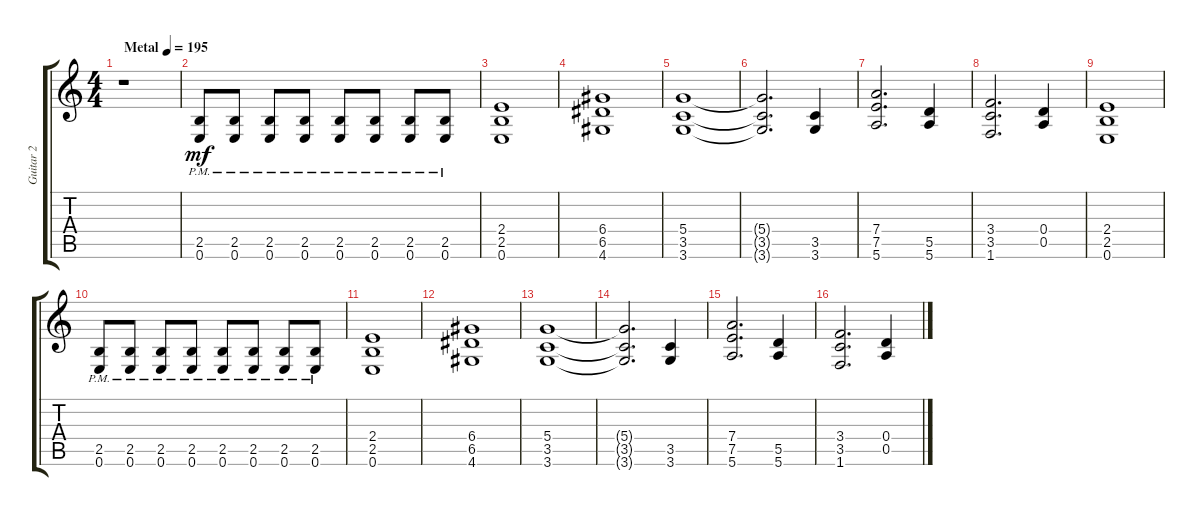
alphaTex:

\track ("Guitar 2" "Guitar 2") {instrument distortionguitar bank 255}
\staff {score tabs}
\tuning (E4 B3 G3 D3 A2 E2) {hide}
\ts (4 4)
\tempo (195 "Metal")
\clef g2
\ks c
r.1{dy mf instrument distortionguitar} |
(2.5{pm} 0.6).8 (2.5{pm} 0.6).8 (2.5{pm} 0.6).8 (2.5{pm} 0.6).8 (2.5{pm} 0.6).8 (2.5{pm} 0.6).8 (2.5{pm} 0.6).8 (2.5{pm} 0.6).8 |
(2.4 2.5 0.6).1 |
(6.4 6.5 4.6).1 |
(5.4 3.5 3.6).1 |
(5.4{t} 3.5{t} 3.6{t}).2{d} (3.5 3.6).4 |
(7.4 7.5 5.6).2{d} (5.5 5.6).4 |
(3.4 3.5 1.6).2{d} (0.4 0.5).4 |
(2.4 2.5 0.6).1 |
(2.5{pm} 0.6{pm}).8 (2.5{pm} 0.6{pm}).8 (2.5{pm} 0.6{pm}).8 (2.5{pm} 0.6{pm}).8 (2.5{pm} 0.6{pm}).8 (2.5{pm} 0.6{pm}).8 (2.5{pm} 0.6{pm}).8 (2.5{pm} 0.6{pm}).8 |
(2.4 2.5 0.6).1 |
(6.4 6.5 4.6).1 |
(5.4 3.5 3.6).1 |
(5.4{t} 3.5{t} 3.6{t}).2{d} (3.5 3.6).4 |
(7.4 7.5 5.6).2{d} (5.5 5.6).4 |
(3.4 3.5 1.6).2{d} (0.4 0.5).4
